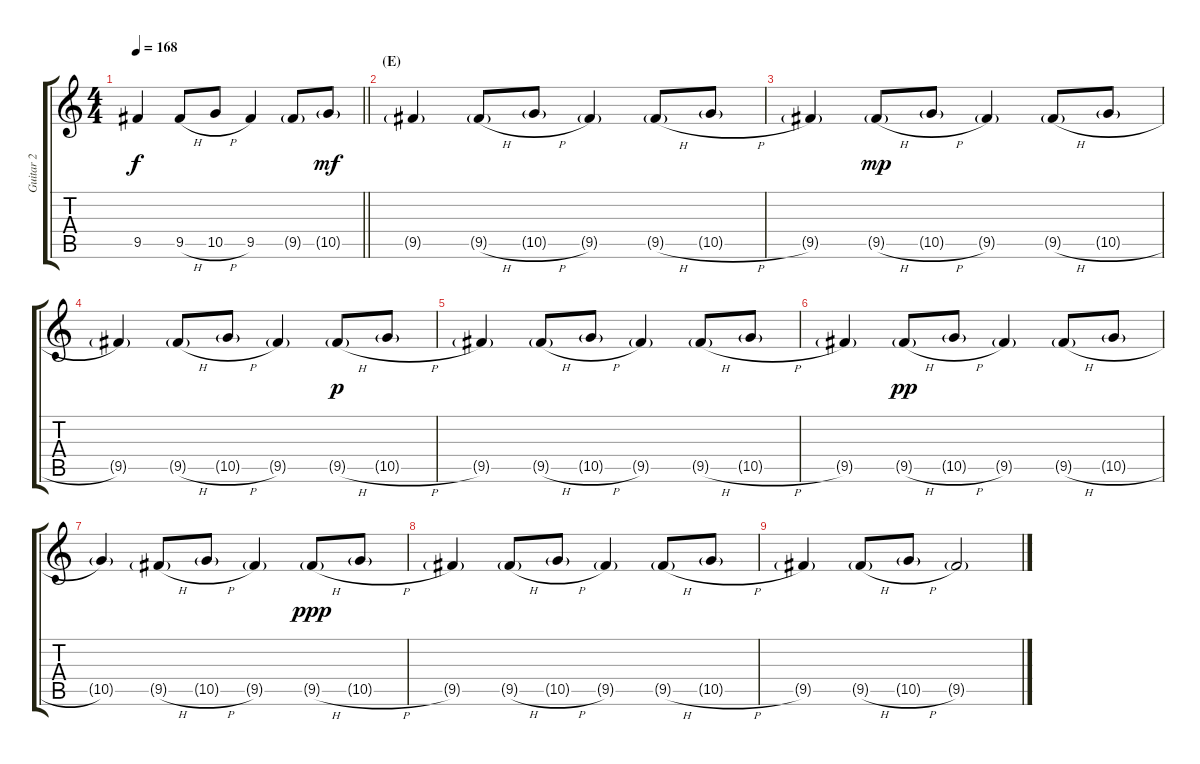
\track ("Guitar 2" "Guitar 2") {instrument electricguitarjazz}
\staff {score tabs}
\tuning (E4 B3 G3 D3 A2 E2) {hide}
\ts (4 4)
\tempo 168
\clef g2
\barLineRight lightlight
\ks c
9.5.4{dy f} 9.5{h}.8 10.5{h}.8 9.5.4 9.5{g}.8 10.5{g}.8{dy mf} |
\section ("" "(E)")
9.5{g}.4 9.5{h g}.8 10.5{h g}.8 9.5{g}.4 9.5{h g}.8 10.5{h g}.8 |
9.5{g}.4 9.5{h g}.8{dy mp} 10.5{h g}.8 9.5{g}.4 9.5{h g}.8 10.5{h g}.8 |
9.5{g}.4 9.5{h g}.8 10.5{h g}.8 9.5{g}.4 9.5{h g}.8{dy p} 10.5{h g}.8 |
9.5{g}.4 9.5{h g}.8 10.5{h g}.8 9.5{g}.4 9.5{h g}.8 10.5{h g}.8 |
9.5{g}.4 9.5{h g}.8{dy pp} 10.5{h g}.8 9.5{g}.4 9.5{h g}.8 10.5{h g}.8 |
10.5{g}.4 9.5{h g}.8 10.5{h g}.8 9.5{g}.4 9.5{h g}.8{dy ppp} 10.5{h g}.8 |
9.5{g}.4 9.5{h g}.8 10.5{h g}.8 9.5{g}.4 9.5{h g}.8 10.5{h g}.8 |
9.5{g}.4 9.5{h g}.8 10.5{h g}.8 9.5{g}.2
